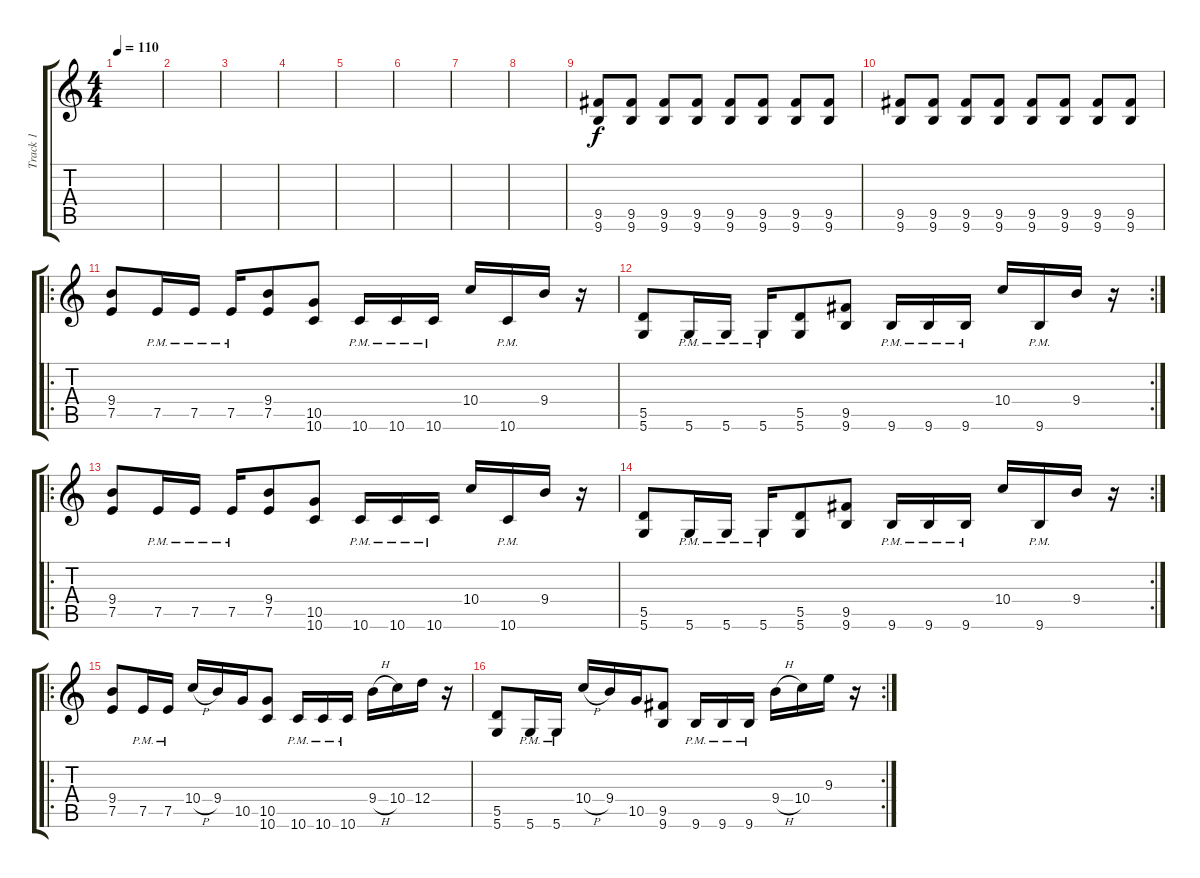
\track ("Track 1" "Track 1") {instrument distortionguitar}
\staff {score tabs}
\tuning (E4 B3 G3 D3 A2 D2) {hide}
\ts (4 4)
\tempo 110
\clef g2
\ks c
|
|
|
|
|
|
|
|
(9.5 9.6).8 (9.5 9.6).8 (9.5 9.6).8 (9.5 9.6).8 (9.5 9.6).8 (9.5 9.6).8 (9.5 9.6).8 (9.5 9.6).8 |
(9.5 9.6).8 (9.5 9.6).8 (9.5 9.6).8 (9.5 9.6).8 (9.5 9.6).8 (9.5 9.6).8 (9.5 9.6).8 (9.5 9.6).8 |
\ro
(9.4 7.5).8 7.5{pm}.16 7.5{pm}.16 7.5{pm}.16 (9.4 7.5).8 (10.5 10.6).8 10.6{pm}.16 10.6{pm}.16 10.6{pm}.16 10.4.16 10.6{pm}.16 9.4.16 r.16 |
\rc 2
(5.5 5.6).8 5.6{pm}.16 5.6{pm}.16 5.6{pm}.16 (5.5 5.6).8 (9.5 9.6).8 9.6{pm}.16 9.6{pm}.16 9.6{pm}.16 10.4.16 9.6{pm}.16 9.4.16 r.16 |
\ro
(9.4 7.5).8 7.5{pm}.16 7.5{pm}.16 7.5{pm}.16 (9.4 7.5).8 (10.5 10.6).8 10.6{pm}.16 10.6{pm}.16 10.6{pm}.16 10.4.16 10.6{pm}.16 9.4.16 r.16 |
\rc 2
(5.5 5.6).8 5.6{pm}.16 5.6{pm}.16 5.6{pm}.16 (5.5 5.6).8 (9.5 9.6).8 9.6{pm}.16 9.6{pm}.16 9.6{pm}.16 10.4.16 9.6{pm}.16 9.4.16 r.16 |
\ro
(9.4 7.5).8 7.5{pm}.16 7.5{pm}.16 10.4{h}.16 9.4.16 10.5.16 (10.5 10.6).8 10.6{pm}.16 10.6{pm}.16 10.6{pm}.16 9.4{h}.16 10.4.16 12.4.16 r.16 |
\rc 2
(5.5 5.6).8 5.6{pm}.16 5.6{pm}.16 10.4{h}.16 9.4.16 10.5.16 (9.5 9.6).8 9.6{pm}.16 9.6{pm}.16 9.6{pm}.16 9.4{h}.16 10.4.16 9.3.16 r.16
